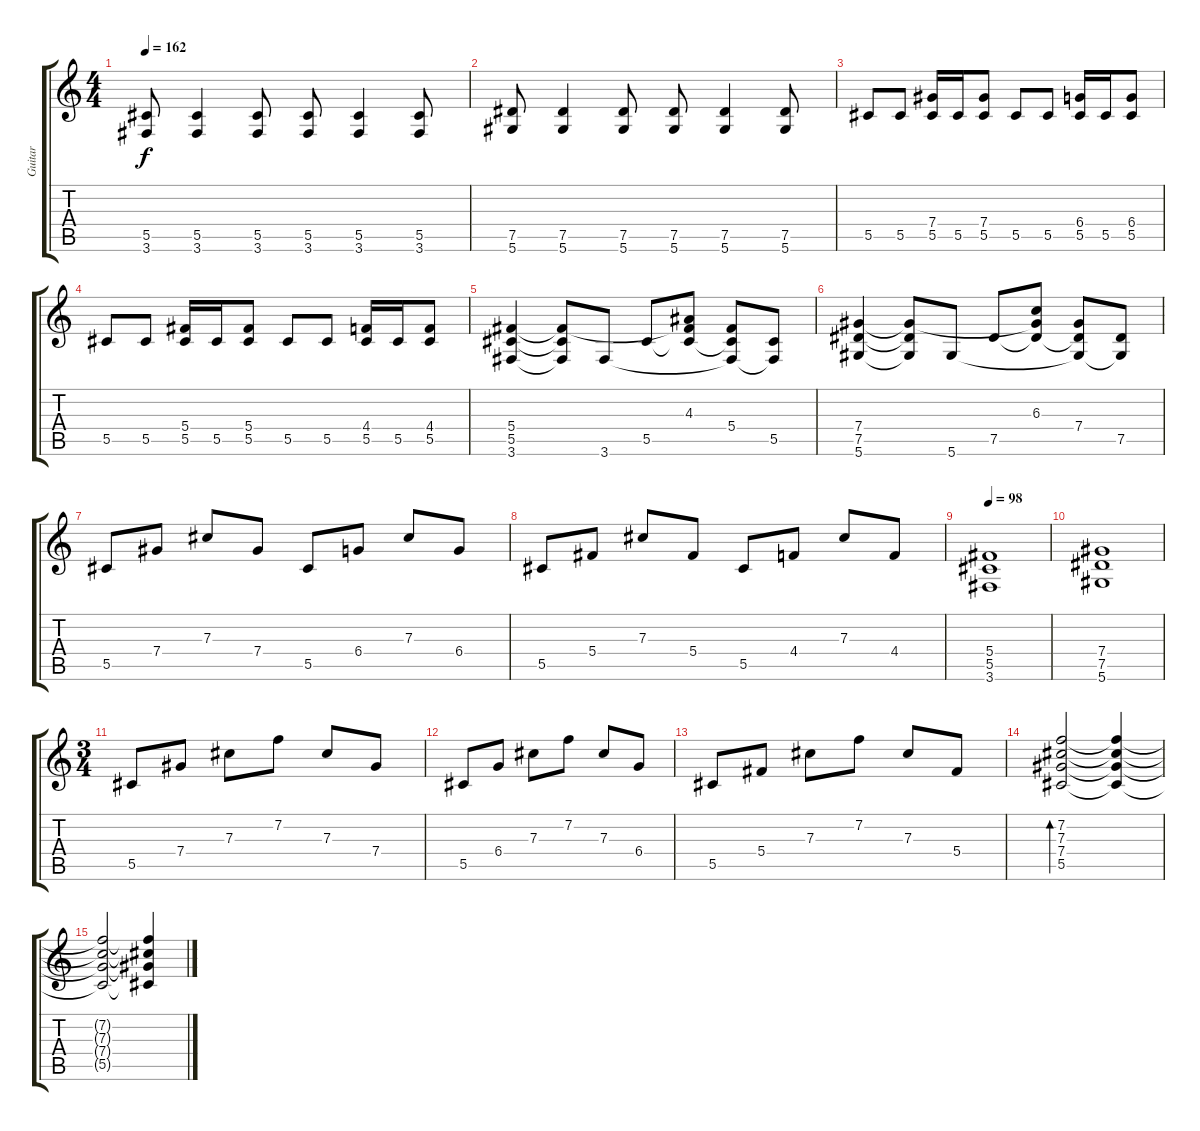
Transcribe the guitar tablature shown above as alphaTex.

\track ("Guitar" "Guitar") {instrument overdrivenguitar}
\staff {score tabs}
\tuning (Eb4 Bb3 Gb3 Db3 Ab2 Eb2) {hide}
\ts (4 4)
\tempo 162
\clef g2
\ks c
(5.5 3.6).8{dy f} (5.5 3.6).4 (5.5 3.6).8 (5.5 3.6).8 (5.5 3.6).4 (5.5 3.6).8 |
(7.5 5.6).8 (7.5 5.6).4 (7.5 5.6).8 (7.5 5.6).8 (7.5 5.6).4 (7.5 5.6).8 |
5.5.8 5.5.8 (7.4 5.5).16 5.5.16 (7.4 5.5).8 5.5.8 5.5.8 (6.4 5.5).16 5.5.16 (6.4 5.5).8 |
5.5.8 5.5.8 (5.4 5.5).16 5.5.16 (5.4 5.5).8 5.5.8 5.5.8 (4.4 5.5).16 5.5.16 (4.4 5.5).8 |
(5.4 5.5 3.6).4 (5.4{t} 5.5{t} 3.6{t}).8 3.6.8 5.5.8 (4.3 5.4{t} 5.5{t}).8 (5.4 5.5{t} 3.6{t}).8 (5.5 3.6{t}).8 |
(7.4 7.5 5.6).4 (7.4{t} 7.5{t} 5.6{t}).8 5.6.8 7.5.8 (6.3 7.4{t} 7.5{t}).8 (7.4 7.5{t} 5.6{t}).8 (7.5 5.6{t}).8 |
5.5.8 7.4.8 7.3.8 7.4.8 5.5.8 6.4.8 7.3.8 6.4.8 |
5.5.8 5.4.8 7.3.8 5.4.8 5.5.8 4.4.8 7.3.8 4.4.8 |
\tempo 98
(5.4 5.5 3.6).1 |
(7.4 7.5 5.6).1 |
\ts (3 4)
5.5.8 7.4.8 7.3.8 7.2.8 7.3.8 7.4.8 |
5.5.8 6.4.8 7.3.8 7.2.8 7.3.8 6.4.8 |
5.5.8 5.4.8 7.3.8 7.2.8 7.3.8 5.4.8 |
(7.2 7.3 7.4 5.5).2{bd 480 volume 0} (7.2{t} 7.3{t} 7.4{t} 5.5{t}).4 |
(7.2{t} 7.3{t} 7.4{t} 5.5{t}).2 (7.2{t} 7.3{t} 7.4{t} 5.5{t}).4
